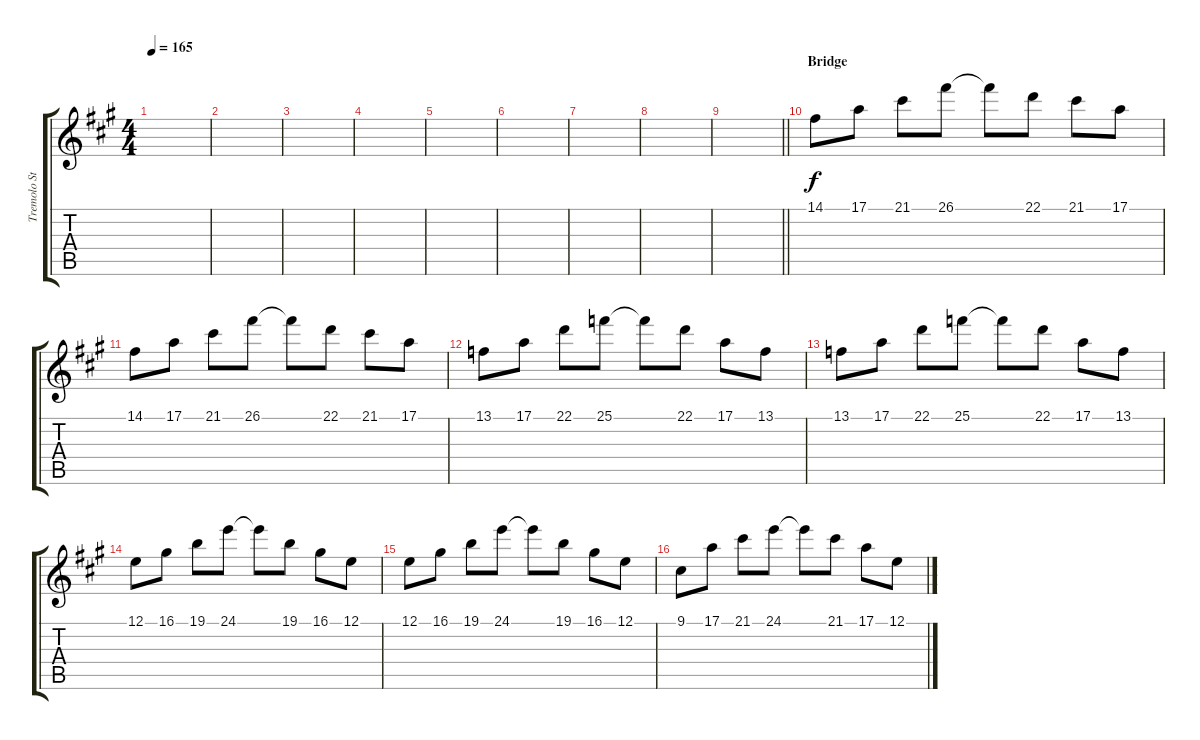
\track ("Tremolo Strings" "Tremolo St") {instrument tremolostrings}
\staff {score tabs}
\tuning (E4 B3 G3 D3 A2 E2) {hide}
\ts (4 4)
\tempo 165
\clef g2
\ks a
|
|
|
|
|
|
|
|
\barLineRight lightlight
|
\section ("" "Bridge")
14.1.8 17.1.8 21.1.8 26.1.8 26.1{t}.8 22.1.8 21.1.8 17.1.8 |
14.1.8 17.1.8 21.1.8 26.1.8 26.1{t}.8 22.1.8 21.1.8 17.1.8 |
13.1.8 17.1.8 22.1.8 25.1.8 25.1{t}.8 22.1.8 17.1.8 13.1.8 |
13.1.8 17.1.8 22.1.8 25.1.8 25.1{t}.8 22.1.8 17.1.8 13.1.8 |
12.1.8 16.1.8 19.1.8 24.1.8 24.1{t}.8 19.1.8 16.1.8 12.1.8 |
12.1.8 16.1.8 19.1.8 24.1.8 24.1{t}.8 19.1.8 16.1.8 12.1.8 |
9.1.8 17.1.8 21.1.8 24.1.8 24.1{t}.8 21.1.8 17.1.8 12.1.8
